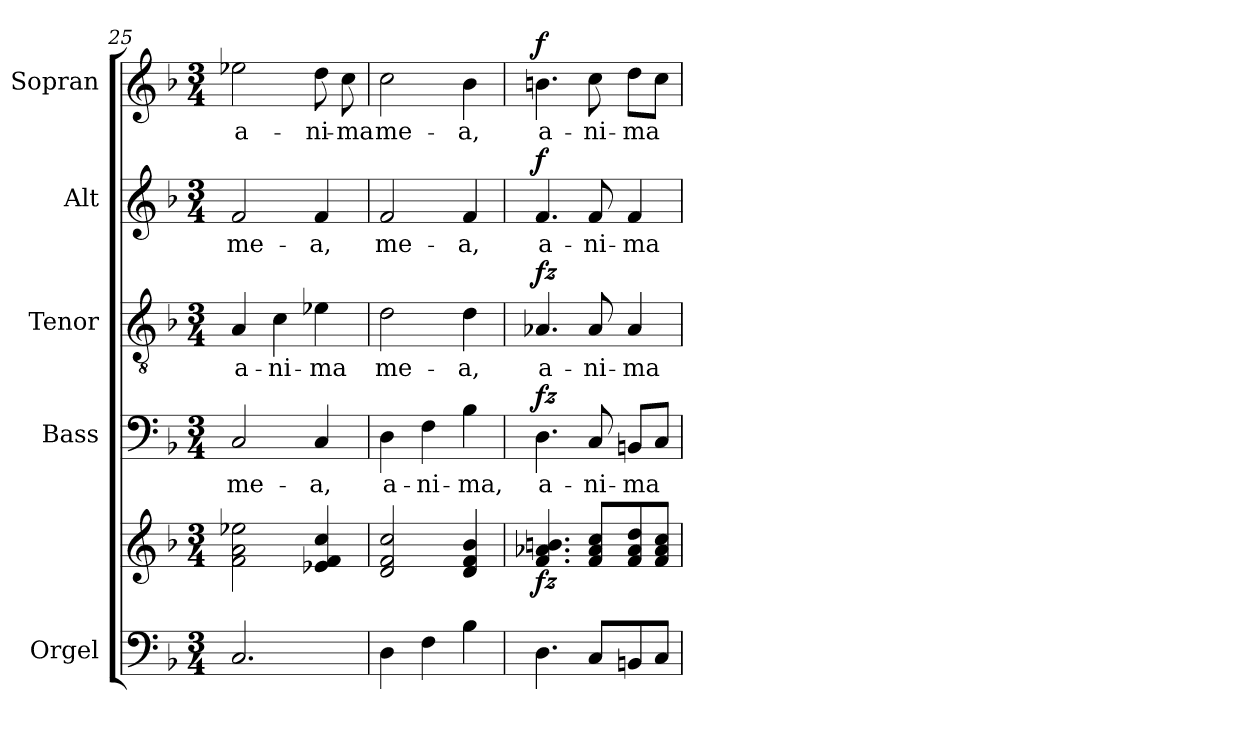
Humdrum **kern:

**kern	**kern	**dynam	**kern	**text	**dynam	**kern	**text	**dynam	**kern	**text	**dynam	**kern	**text	**dynam
*part5	*part5	*part5	*part4	*part4	*part4	*part3	*part3	*part3	*part2	*part2	*part2	*part1	*part1	*part1
*staff6	*staff5	*staff5/6	*staff4	*staff4	*staff4	*staff3	*staff3	*staff3	*staff2	*staff2	*staff2	*staff1	*staff1	*staff1
*I"Orgel	*	*	*I"Bass	*	*	*I"Tenor	*	*	*I"Alt	*	*	*I"Sopran	*	*
*I'Org.	*	*	*I'B.	*	*	*I'T.	*	*	*I'A.	*	*	*I'S.	*	*
*clefF4	*clefG2	*	*clefF4	*	*	*clefGv2	*	*	*clefG2	*	*	*clefG2	*	*
*k[b-]	*k[b-]	*	*k[b-]	*	*	*k[b-]	*	*	*k[b-]	*	*	*k[b-]	*	*
*F:	*F:	*	*F:	*	*	*F:	*	*	*F:	*	*	*F:	*	*
*M3/4	*M3/4	*	*M3/4	*	*	*M3/4	*	*	*M3/4	*	*	*M3/4	*	*
=25	=25	=25	=25	=25	=25	=25	=25	=25	=25	=25	=25	=25	=25	=25
!	!	!	!	!LO:LY:b	!	!	!LO:LY:b	!	!	!LO:LY:b	!	!	!LO:LY:b	!
2.C/	2f\ 2a\ 2ee-X\	.	2C/	me-	.	4A/	a-	.	2f/	me-	.	2ee-X\	a-	.
!	!	!	!	!	!	!	!LO:LY:b	!	!	!	!	!	!	!
.	.	.	.	.	.	4c\	-ni-	.	.	.	.	.	.	.
!	!	!	!	!LO:LY:b	!	!	!LO:LY:b	!	!	!LO:LY:b	!	!	!LO:LY:b	!
.	4e-X/ 4f/ 4cc/	.	4C/	-a,	.	4e-X\	-ma	.	4f/	-a,	.	8dd\	-ni-	.
!	!	!	!	!	!	!	!	!	!	!	!	!	!LO:LY:b	!
.	.	.	.	.	.	.	.	.	.	.	.	8cc\	-ma	.
=26	=26	=26	=26	=26	=26	=26	=26	=26	=26	=26	=26	=26	=26	=26
!	!	!	!	!LO:LY:b	!	!	!LO:LY:b	!	!	!LO:LY:b	!	!	!LO:LY:b	!
4D\	2d/ 2f/ 2cc/	.	4D\	a-	.	2d\	me-	.	2f/	me-	.	2cc\	me-	.
!	!	!	!	!LO:LY:b	!	!	!	!	!	!	!	!	!	!
4F\	.	.	4F\	-ni-	.	.	.	.	.	.	.	.	.	.
!	!	!	!	!LO:LY:b	!	!	!LO:LY:b	!	!	!LO:LY:b	!	!	!LO:LY:b	!
4B-\	4d/ 4f/ 4b-/	.	4B-\	-ma,	.	4d\	-a,	.	4f/	-a,	.	4b-\	-a,	.
!!LO:PB:g=z
=27	=27	=27	=27	=27	=27	=27	=27	=27	=27	=27	=27	=27	=27	=27
!	!	!LO:DY:b	!	!LO:LY:b	!LO:DY:a	!	!LO:LY:b	!LO:DY:a	!	!LO:LY:b	!LO:DY:a	!	!LO:LY:b	!LO:DY:a
4.D\	4.f/ 4.a-X/ 4.bn/	fz	4.D\	a-	fz	4.A-X/	a-	fz	4.f/	a-	f	4.bn\	a-	f
!	!	!	!	!LO:LY:b	!	!	!LO:LY:b	!	!	!LO:LY:b	!	!	!LO:LY:b	!
8C/L	8f/ 8a-/ 8cc/L	.	8C/	-ni-	.	8A-/	-ni-	.	8f/	-ni-	.	8cc\	-ni-	.
!	!	!	!	!LO:LY:b	!	!	!LO:LY:b	!	!	!LO:LY:b	!	!	!LO:LY:b	!
8BBn/	8f/ 8a-/ 8dd/	.	8BBn/L	-ma	.	4A-/	-ma	.	4f/	-ma	.	8dd\L	-ma	.
8C/J	8f/ 8a-/ 8cc/J	.	8C/J	.	.	.	.	.	.	.	.	8cc\J	.	.
=	=	=	=	=	=	=	=	=	=	=	=	=	=	=
*-	*-	*-	*-	*-	*-	*-	*-	*-	*-	*-	*-	*-	*-	*-
